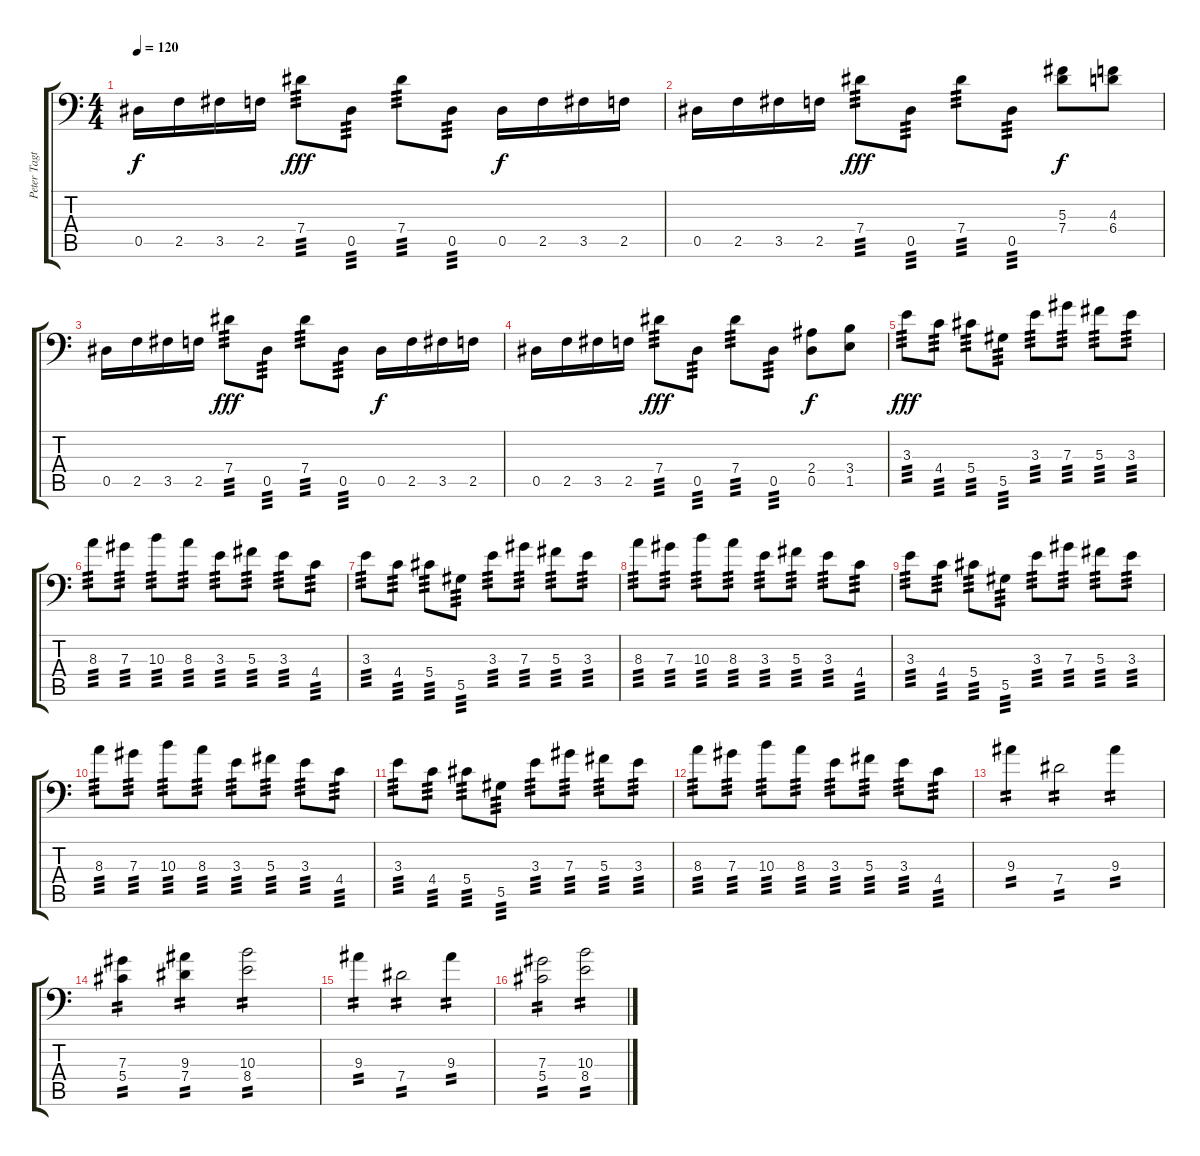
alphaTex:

\track ("Peter Tagtgren" "Peter Tagt") {instrument distortionguitar}
\staff {score tabs}
\tuning (Bb3 F3 Db3 Ab2 Eb2 Bb1) {hide}
\ts (4 4)
\tempo 120
\clef f4
\ks c
0.5.16{dy f} 2.5.16 3.5.16 2.5.16 7.4.8{tp 3 dy fff} 0.5.8{tp 3} 7.4.8{tp 3} 0.5.8{tp 3} 0.5.16{dy f} 2.5.16 3.5.16 2.5.16 |
0.5.16 2.5.16 3.5.16 2.5.16 7.4.8{tp 3 dy fff} 0.5.8{tp 3} 7.4.8{tp 3} 0.5.8{tp 3} (5.3 7.4).8{dy f} (4.3 6.4).8 |
0.5.16 2.5.16 3.5.16 2.5.16 7.4.8{tp 3 dy fff} 0.5.8{tp 3} 7.4.8{tp 3} 0.5.8{tp 3} 0.5.16{dy f} 2.5.16 3.5.16 2.5.16 |
0.5.16 2.5.16 3.5.16 2.5.16 7.4.8{tp 3 dy fff} 0.5.8{tp 3} 7.4.8{tp 3} 0.5.8{tp 3} (2.4 0.5).8{dy f} (3.4 1.5).8 |
3.3.8{tp 3 dy fff} 4.4.8{tp 3} 5.4.8{tp 3} 5.5.8{tp 3} 3.3.8{tp 3} 7.3.8{tp 3} 5.3.8{tp 3} 3.3.8{tp 3} |
8.3.8{tp 3} 7.3.8{tp 3} 10.3.8{tp 3} 8.3.8{tp 3} 3.3.8{tp 3} 5.3.8{tp 3} 3.3.8{tp 3} 4.4.8{tp 3} |
3.3.8{tp 3} 4.4.8{tp 3} 5.4.8{tp 3} 5.5.8{tp 3} 3.3.8{tp 3} 7.3.8{tp 3} 5.3.8{tp 3} 3.3.8{tp 3} |
8.3.8{tp 3} 7.3.8{tp 3} 10.3.8{tp 3} 8.3.8{tp 3} 3.3.8{tp 3} 5.3.8{tp 3} 3.3.8{tp 3} 4.4.8{tp 3} |
3.3.8{tp 3} 4.4.8{tp 3} 5.4.8{tp 3} 5.5.8{tp 3} 3.3.8{tp 3} 7.3.8{tp 3} 5.3.8{tp 3} 3.3.8{tp 3} |
8.3.8{tp 3} 7.3.8{tp 3} 10.3.8{tp 3} 8.3.8{tp 3} 3.3.8{tp 3} 5.3.8{tp 3} 3.3.8{tp 3} 4.4.8{tp 3} |
3.3.8{tp 3} 4.4.8{tp 3} 5.4.8{tp 3} 5.5.8{tp 3} 3.3.8{tp 3} 7.3.8{tp 3} 5.3.8{tp 3} 3.3.8{tp 3} |
8.3.8{tp 3} 7.3.8{tp 3} 10.3.8{tp 3} 8.3.8{tp 3} 3.3.8{tp 3} 5.3.8{tp 3} 3.3.8{tp 3} 4.4.8{tp 3} |
9.3.4{tp 2} 7.4.2{tp 2} 9.3.4{tp 2} |
(7.3 5.4).4{tp 2} (9.3 7.4).4{tp 2} (10.3 8.4).2{tp 2} |
9.3.4{tp 2} 7.4.2{tp 2} 9.3.4{tp 2} |
(7.3 5.4).2{tp 2} (10.3 8.4).2{tp 2}
